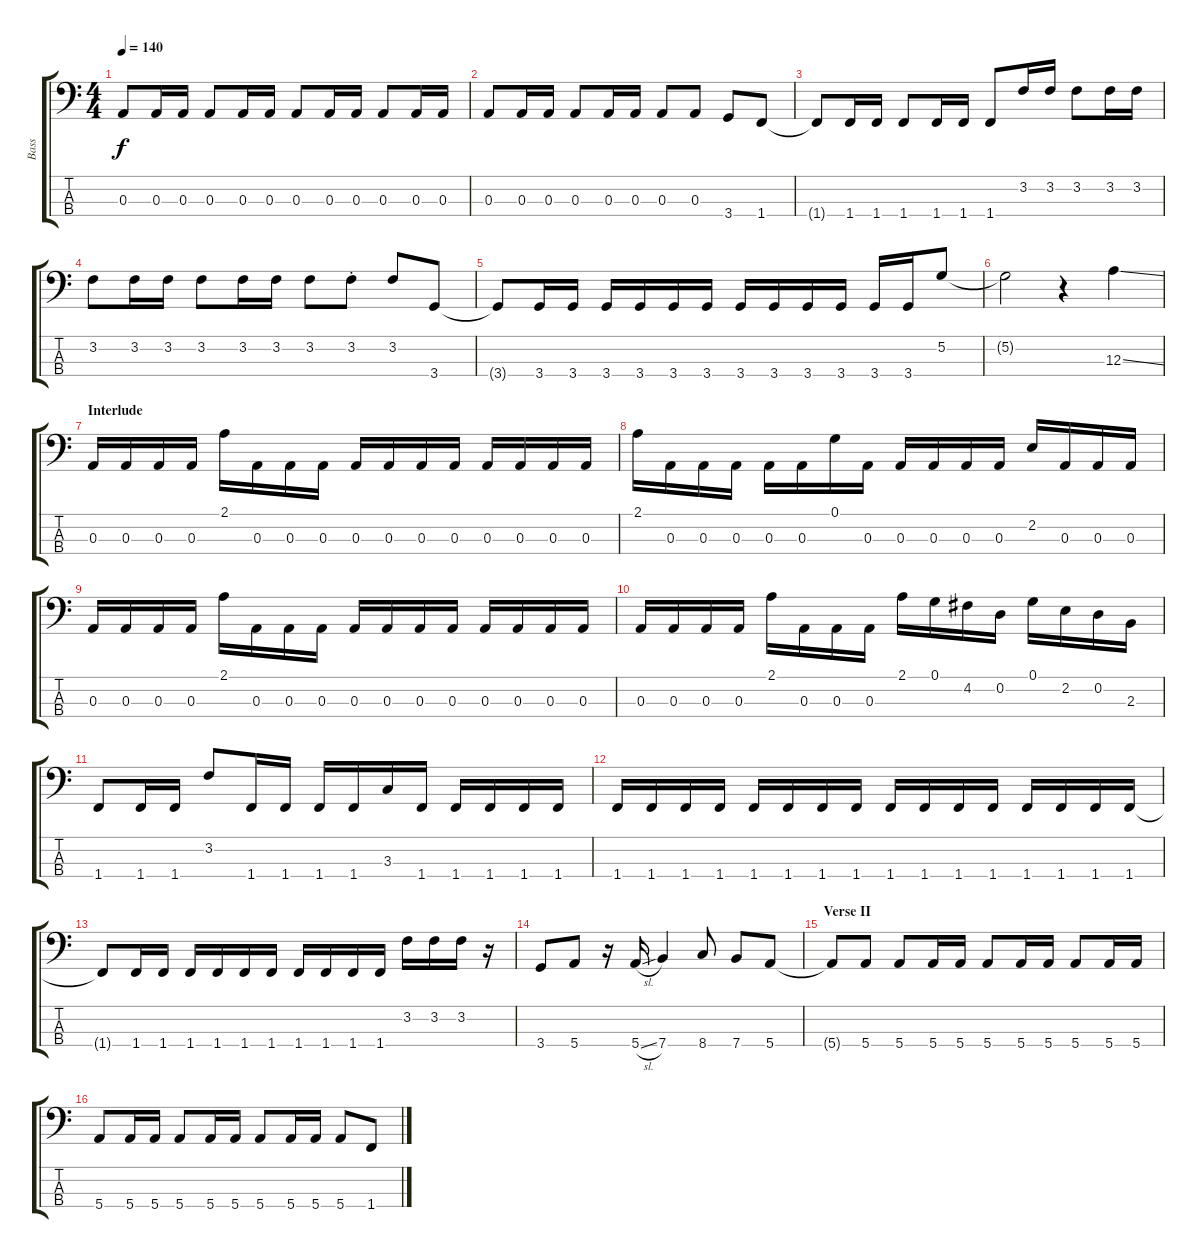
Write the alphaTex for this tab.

\track ("Bass" "Bass") {instrument electricbassfinger}
\staff {score tabs}
\tuning (G2 D2 A1 E1) {hide}
\ts (4 4)
\tempo 140
\clef f4
\ks c
0.3.8{dy f} 0.3.16 0.3.16 0.3.8 0.3.16 0.3.16 0.3.8 0.3.16 0.3.16 0.3.8 0.3.16 0.3.16 |
0.3.8 0.3.16 0.3.16 0.3.8 0.3.16 0.3.16 0.3.8 0.3.8 3.4.8 1.4.8 |
1.4{t}.8 1.4.16 1.4.16 1.4.8 1.4.16 1.4.16 1.4.8 3.2.16 3.2.16 3.2.8 3.2.16 3.2.16 |
3.2.8 3.2.16 3.2.16 3.2.8 3.2.16 3.2.16 3.2.8 3.2{st}.8 3.2.8 3.4.8 |
3.4{t}.8 3.4.16 3.4.16 3.4.16 3.4.16 3.4.16 3.4.16 3.4.16 3.4.16 3.4.16 3.4.16 3.4.16 3.4.16 5.2.8 |
5.2{t}.2 r.4 12.3{ss}.4 |
\section ("" "Interlude")
0.3.16 0.3.16 0.3.16 0.3.16 2.1.16 0.3.16 0.3.16 0.3.16 0.3.16 0.3.16 0.3.16 0.3.16 0.3.16 0.3.16 0.3.16 0.3.16 |
2.1.16 0.3.16 0.3.16 0.3.16 0.3.16 0.3.16 0.1.16 0.3.16 0.3.16 0.3.16 0.3.16 0.3.16 2.2.16 0.3.16 0.3.16 0.3.16 |
0.3.16 0.3.16 0.3.16 0.3.16 2.1.16 0.3.16 0.3.16 0.3.16 0.3.16 0.3.16 0.3.16 0.3.16 0.3.16 0.3.16 0.3.16 0.3.16 |
0.3.16 0.3.16 0.3.16 0.3.16 2.1.16 0.3.16 0.3.16 0.3.16 2.1.16 0.1.16 4.2.16 0.2.16 0.1.16 2.2.16 0.2.16 2.3.16 |
1.4.8 1.4.16 1.4.16 3.2.8 1.4.16 1.4.16 1.4.16 1.4.16 3.3.16 1.4.16 1.4.16 1.4.16 1.4.16 1.4.16 |
1.4.16 1.4.16 1.4.16 1.4.16 1.4.16 1.4.16 1.4.16 1.4.16 1.4.16 1.4.16 1.4.16 1.4.16 1.4.16 1.4.16 1.4.16 1.4.16 |
1.4{t}.8 1.4.16 1.4.16 1.4.16 1.4.16 1.4.16 1.4.16 1.4.16 1.4.16 1.4.16 1.4.16 3.2.16 3.2.16 3.2.16 r.16 |
3.4.8 5.4.8 r.16 5.4{sl}.16 7.4.4 8.4.8 7.4.8 5.4.8 |
\section ("" "Verse II")
5.4{t}.8 5.4.8 5.4.8 5.4.16 5.4.16 5.4.8 5.4.16 5.4.16 5.4.8 5.4.16 5.4.16 |
5.4.8 5.4.16 5.4.16 5.4.8 5.4.16 5.4.16 5.4.8 5.4.16 5.4.16 5.4.8 1.4.8
